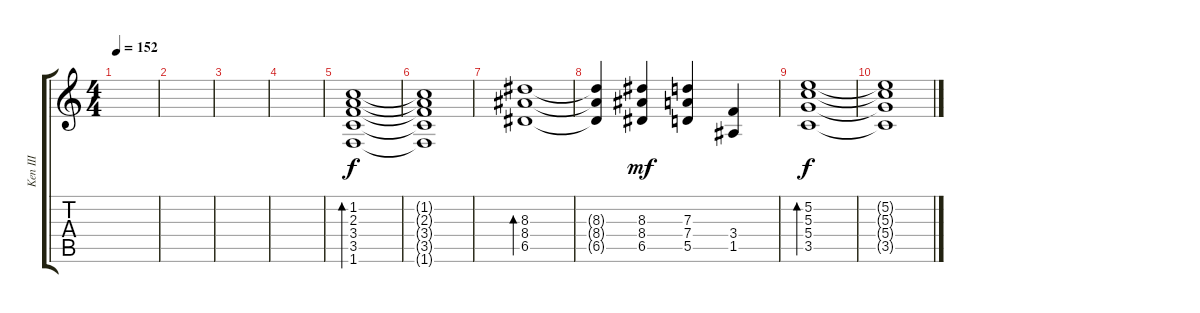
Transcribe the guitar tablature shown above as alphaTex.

\track ("Ken III" "Ken III") {instrument overdrivenguitar}
\staff {score tabs}
\tuning (E4 B3 G3 D3 A2 E2) {hide}
\ts (4 4)
\tempo 152
\clef g2
\ks c
|
|
|
|
(1.2 2.3 3.4 3.5 1.6).1{bd 480} |
(1.2{t} 2.3{t} 3.4{t} 3.5{t} 1.6{t}).1 |
(8.3 8.4 6.5).1{bd 480} |
(8.3{t} 8.4{t} 6.5{t}).4 (8.3 8.4 6.5).4{dy mf} (7.3 7.4 5.5).4 (3.4 1.5).4 |
(5.2 5.3 5.4 3.5).1{bd 480 dy f} |
(5.2{t} 5.3{t} 5.4{t} 3.5{t}).1
